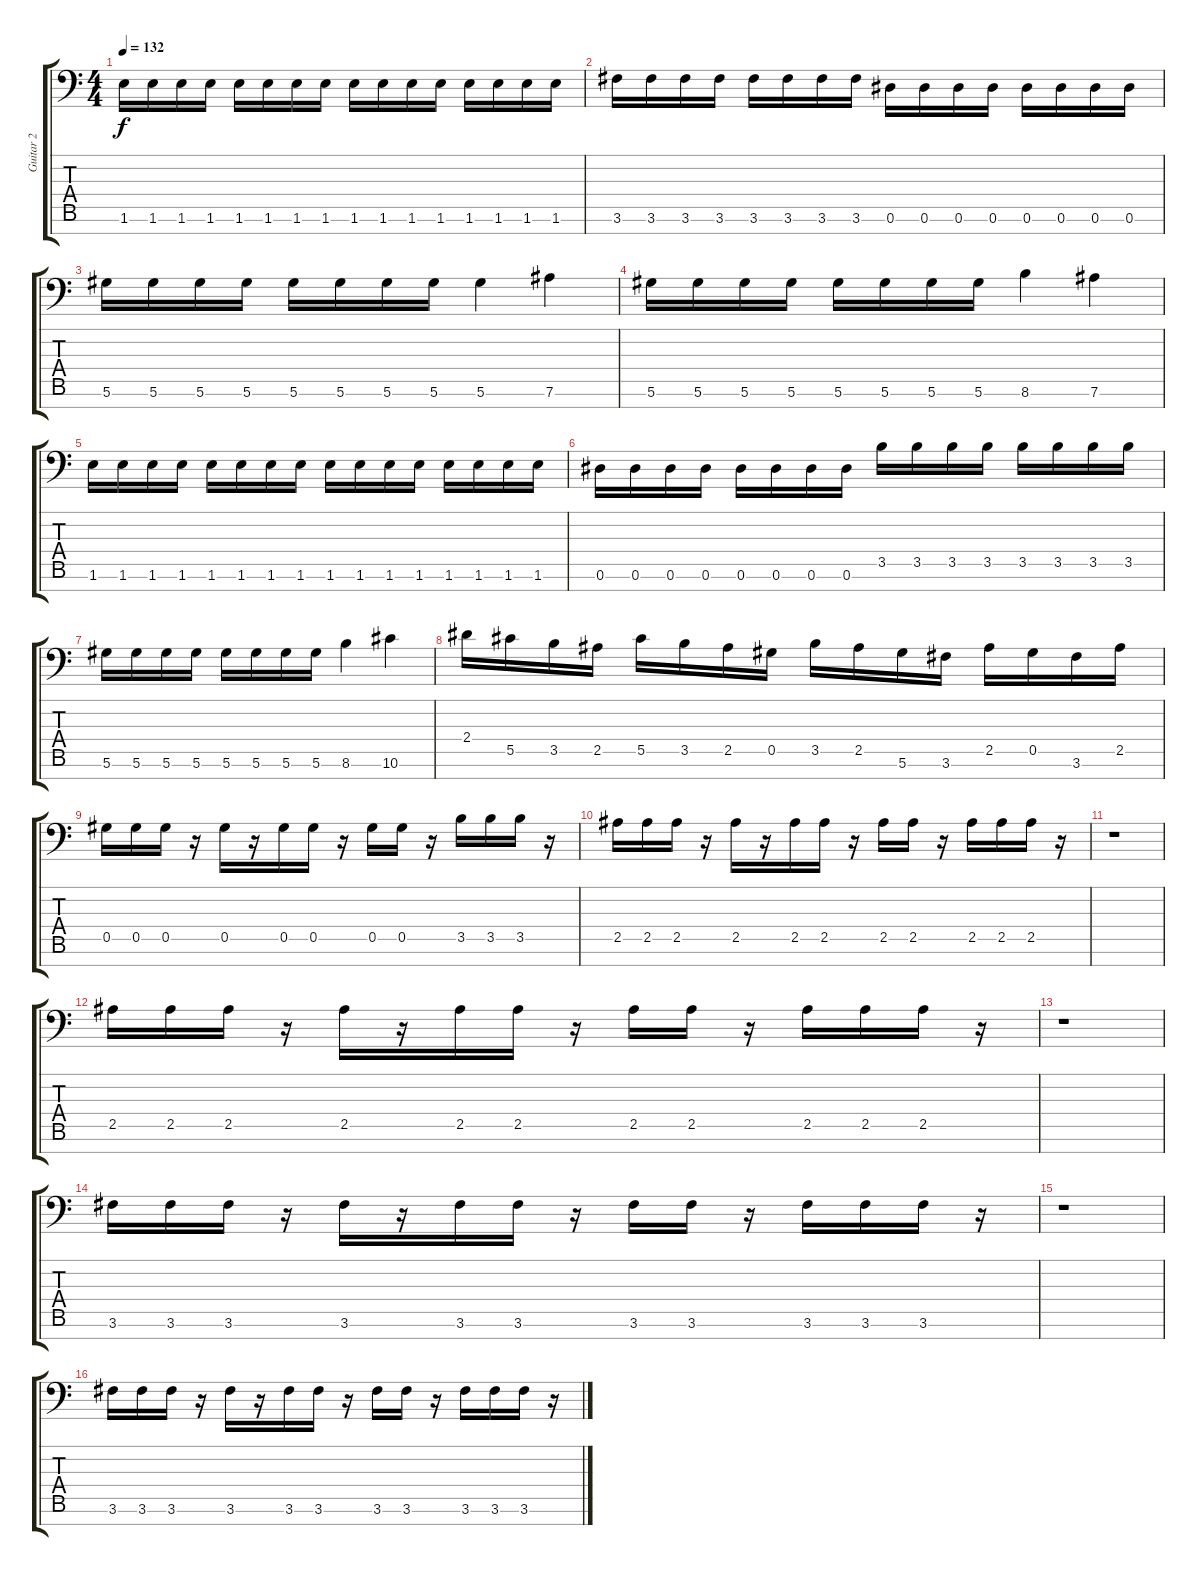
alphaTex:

\track ("Guitar 2" "Guitar 2") {mute instrument distortionguitar}
\staff {score tabs}
\tuning (Eb4 Bb3 Gb3 Db3 Ab2 Eb2 Bb1) {hide}
\ts (4 4)
\tempo 132
\clef f4
\ks c
1.6.16{dy f} 1.6.16 1.6.16 1.6.16 1.6.16 1.6.16 1.6.16 1.6.16 1.6.16 1.6.16 1.6.16 1.6.16 1.6.16 1.6.16 1.6.16 1.6.16 |
3.6.16 3.6.16 3.6.16 3.6.16 3.6.16 3.6.16 3.6.16 3.6.16 0.6.16 0.6.16 0.6.16 0.6.16 0.6.16 0.6.16 0.6.16 0.6.16 |
5.6.16 5.6.16 5.6.16 5.6.16 5.6.16 5.6.16 5.6.16 5.6.16 5.6.4 7.6.4 |
5.6.16 5.6.16 5.6.16 5.6.16 5.6.16 5.6.16 5.6.16 5.6.16 8.6.4 7.6.4 |
1.6.16 1.6.16 1.6.16 1.6.16 1.6.16 1.6.16 1.6.16 1.6.16 1.6.16 1.6.16 1.6.16 1.6.16 1.6.16 1.6.16 1.6.16 1.6.16 |
0.6.16 0.6.16 0.6.16 0.6.16 0.6.16 0.6.16 0.6.16 0.6.16 3.5.16 3.5.16 3.5.16 3.5.16 3.5.16 3.5.16 3.5.16 3.5.16 |
5.6.16 5.6.16 5.6.16 5.6.16 5.6.16 5.6.16 5.6.16 5.6.16 8.6.4 10.6.4 |
2.4.16 5.5.16 3.5.16 2.5.16 5.5.16 3.5.16 2.5.16 0.5.16 3.5.16 2.5.16 5.6.16 3.6.16 2.5.16 0.5.16 3.6.16 2.5.16 |
0.5.16 0.5.16 0.5.16 r.16 0.5.16 r.16 0.5.16 0.5.16 r.16 0.5.16 0.5.16 r.16 3.5.16 3.5.16 3.5.16 r.16 |
2.5.16 2.5.16 2.5.16 r.16 2.5.16 r.16 2.5.16 2.5.16 r.16 2.5.16 2.5.16 r.16 2.5.16 2.5.16 2.5.16 r.16 |
r.1 |
2.5.16 2.5.16 2.5.16 r.16 2.5.16 r.16 2.5.16 2.5.16 r.16 2.5.16 2.5.16 r.16 2.5.16 2.5.16 2.5.16 r.16 |
r.1 |
3.6.16 3.6.16 3.6.16 r.16 3.6.16 r.16 3.6.16 3.6.16 r.16 3.6.16 3.6.16 r.16 3.6.16 3.6.16 3.6.16 r.16 |
r.1 |
3.6.16 3.6.16 3.6.16 r.16 3.6.16 r.16 3.6.16 3.6.16 r.16 3.6.16 3.6.16 r.16 3.6.16 3.6.16 3.6.16 r.16
